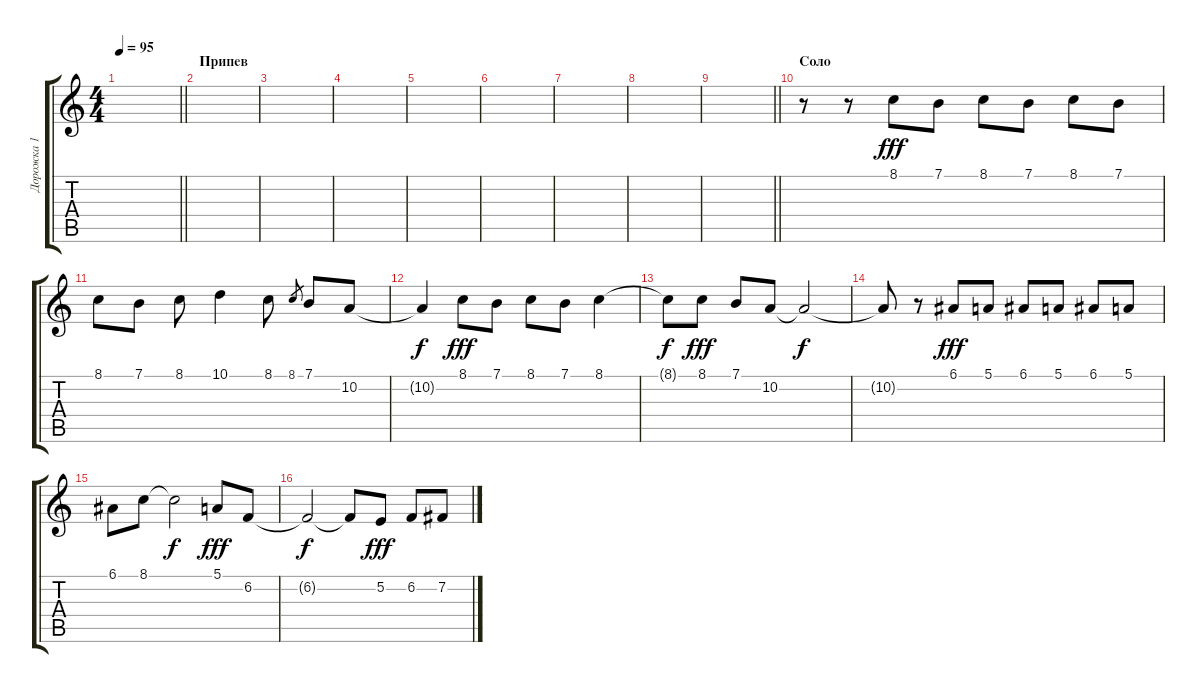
\track ("Дорожка 1" "Дорожка 1") {instrument pizzicatostrings}
\staff {score tabs}
\tuning (E4 B3 G3 D3 A2 E2) {hide}
\ts (4 4)
\tempo 95
\clef g2
\barLineRight lightlight
\ks c
|
\section ("" "Припев")
|
|
|
|
|
|
|
\barLineRight lightlight
|
\section ("" "Соло")
r.8 r.8 8.1.8{dy fff instrument contrabass} 7.1.8 8.1.8 7.1.8 8.1.8 7.1.8 |
8.1.8 7.1.8 8.1.8 10.1.4 8.1.8 8.1.8{gr} 7.1.8 10.2.8 |
10.2{t}.4{dy f} 8.1.8{dy fff} 7.1.8 8.1.8 7.1.8 8.1.4 |
8.1{t}.8{dy f} 8.1.8{dy fff} 7.1.8 10.2.8 10.2{t}.2{dy f} |
10.2{t}.8 r.8 6.1.8{dy fff} 5.1.8 6.1.8 5.1.8 6.1.8 5.1.8 |
6.1.8 8.1.8 8.1{t}.2{dy f} 5.1.8{dy fff} 6.2.8 |
6.2{t}.2{dy f} 6.2{t}.8 5.2.8{dy fff} 6.2.8 7.2.8
